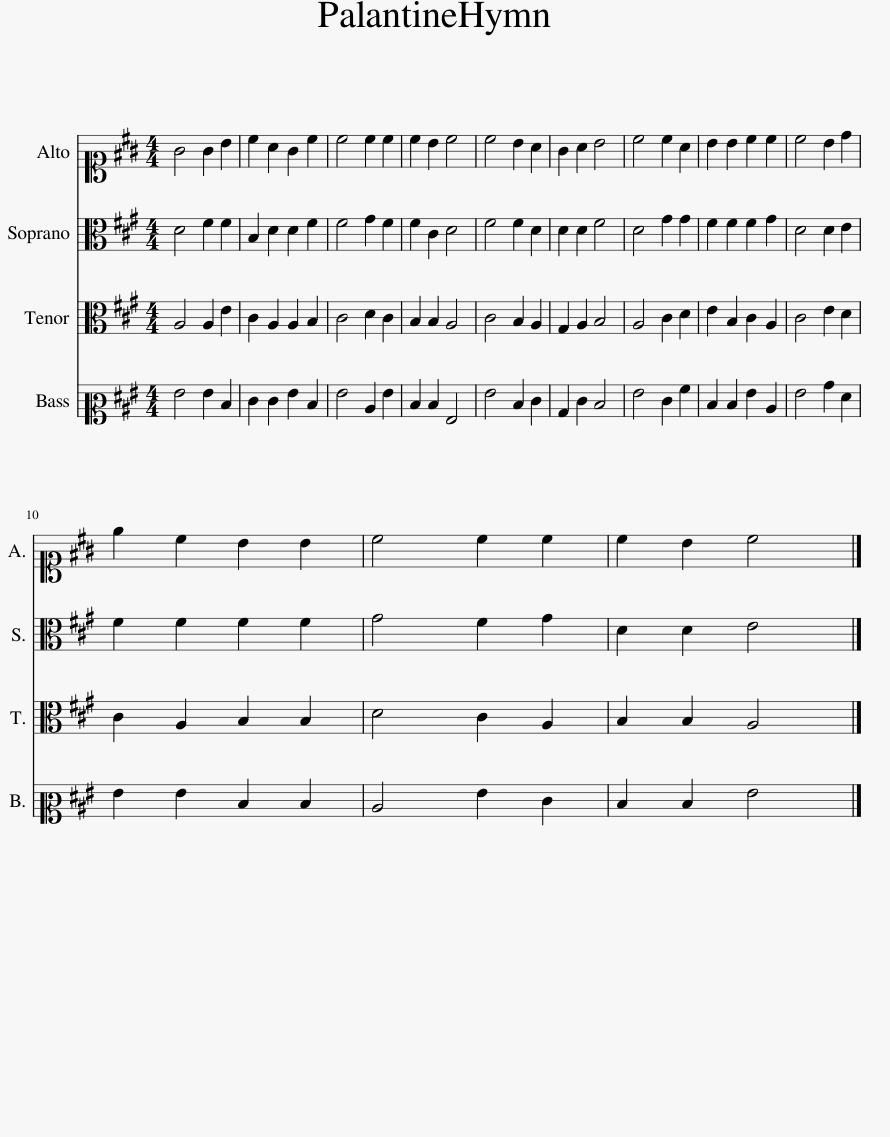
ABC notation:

X:1
%%score 1 2 3 4
L:1/8
M:4/4
I:linebreak $
K:A
V:1 alto1
V:2 alto
V:3 alto
V:4 alto2
V:1
 G4 G2 B2 | c2 A2 G2 c2 | c4 c2 c2 | c2 B2 c4 | c4 B2 A2 | %5
 G2 A2 B4 | c4 c2 A2 | B2 B2 c2 c2 | c4 B2 d2 |$ e2 c2 B2 B2 | %10
 c4 c2 c2 | c2 B2 c4 |] %12
V:2
 D4 F2 F2 | B,2 D2 D2 F2 | F4 G2 F2 | F2 C2 D4 | F4 F2 D2 | %5
 D2 D2 F4 | D4 G2 G2 | F2 F2 F2 G2 | D4 D2 E2 |$ F2 F2 F2 F2 | %10
 G4 F2 G2 | D2 D2 E4 |] %12
V:3
 A,4 A,2 E2 | C2 A,2 A,2 B,2 | C4 D2 C2 | B,2 B,2 A,4 | C4 B,2 A,2 | %5
 G,2 A,2 B,4 | A,4 C2 D2 | E2 B,2 C2 A,2 | C4 E2 D2 |$ C2 A,2 B,2 B,2 | %10
 D4 C2 A,2 | B,2 B,2 A,4 |] %12
V:4
 G4 G2 D2 | E2 E2 G2 D2 | G4 C2 G2 | D2 D2 G,4 | G4 D2 E2 | %5
 B,2 E2 D4 | G4 E2 A2 | D2 D2 G2 C2 | G4 B2 F2 |$ G2 G2 D2 D2 | %10
 C4 G2 E2 | D2 D2 G4 |] %12
